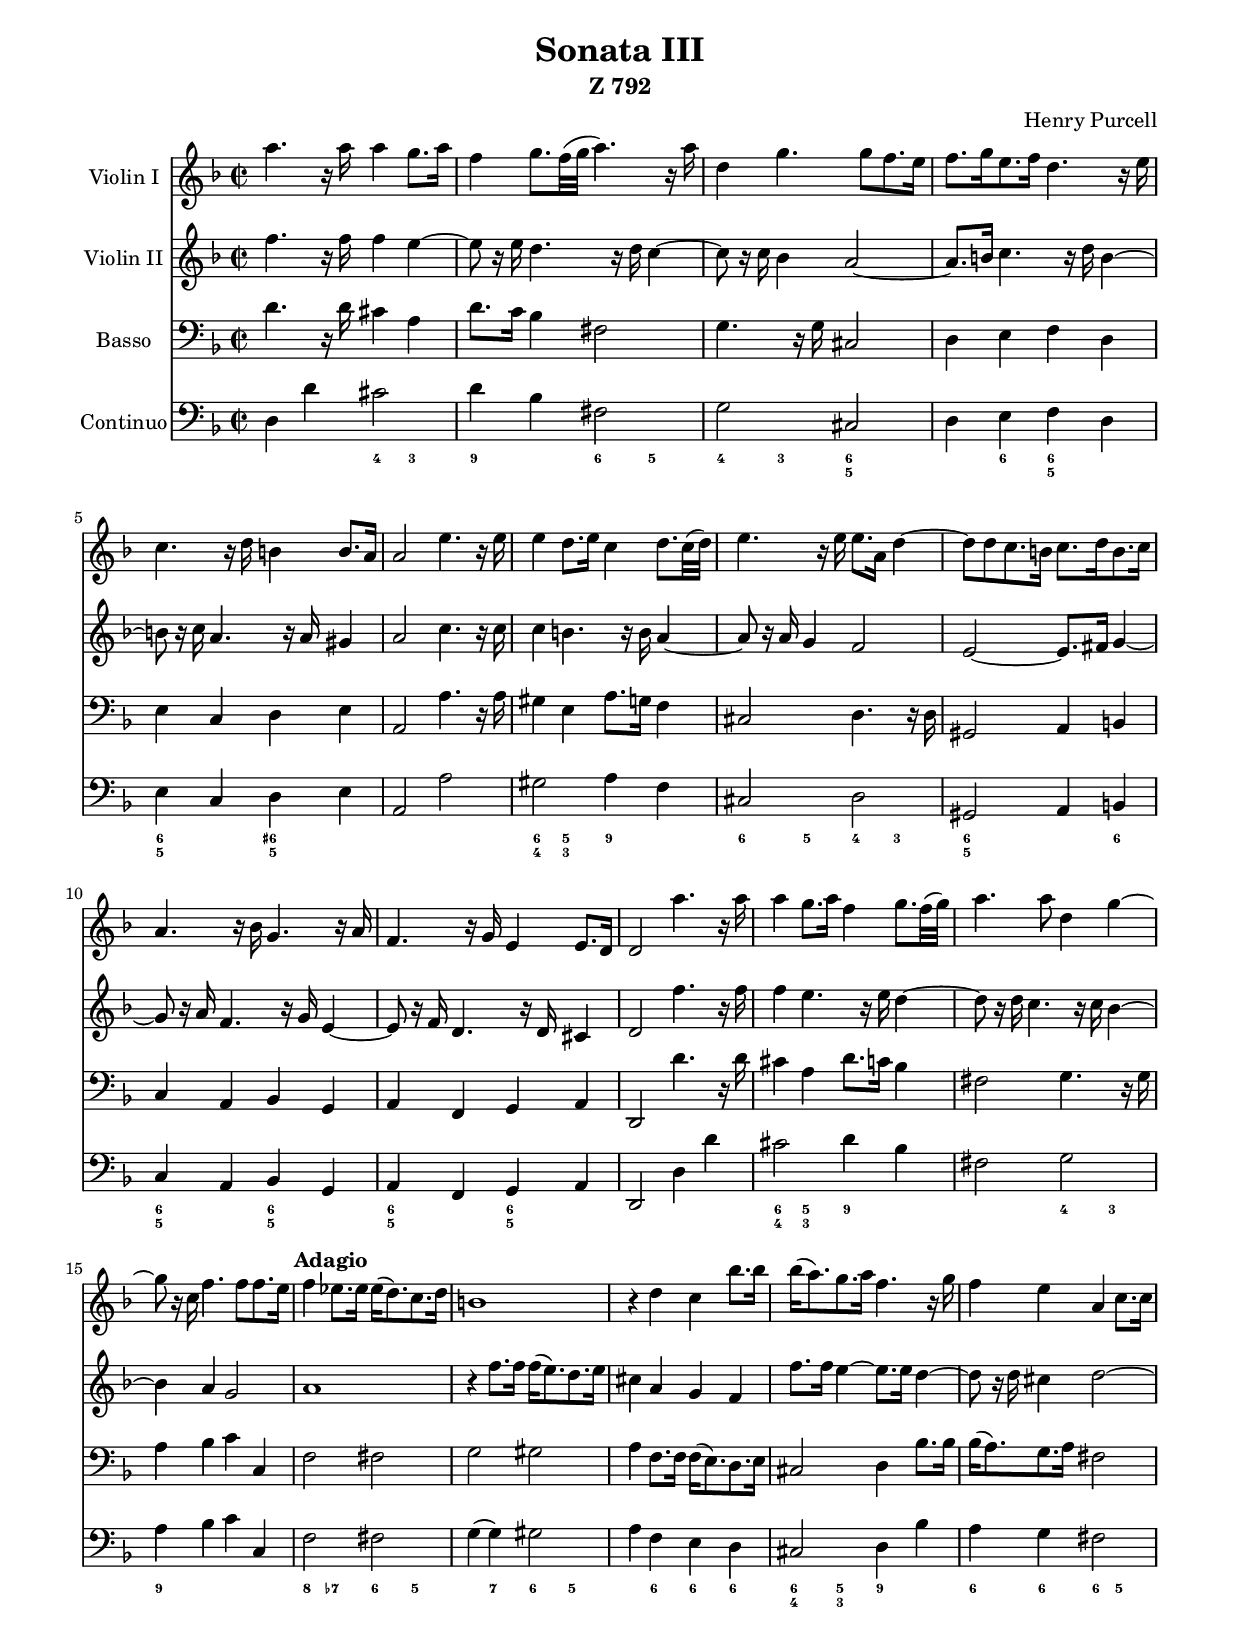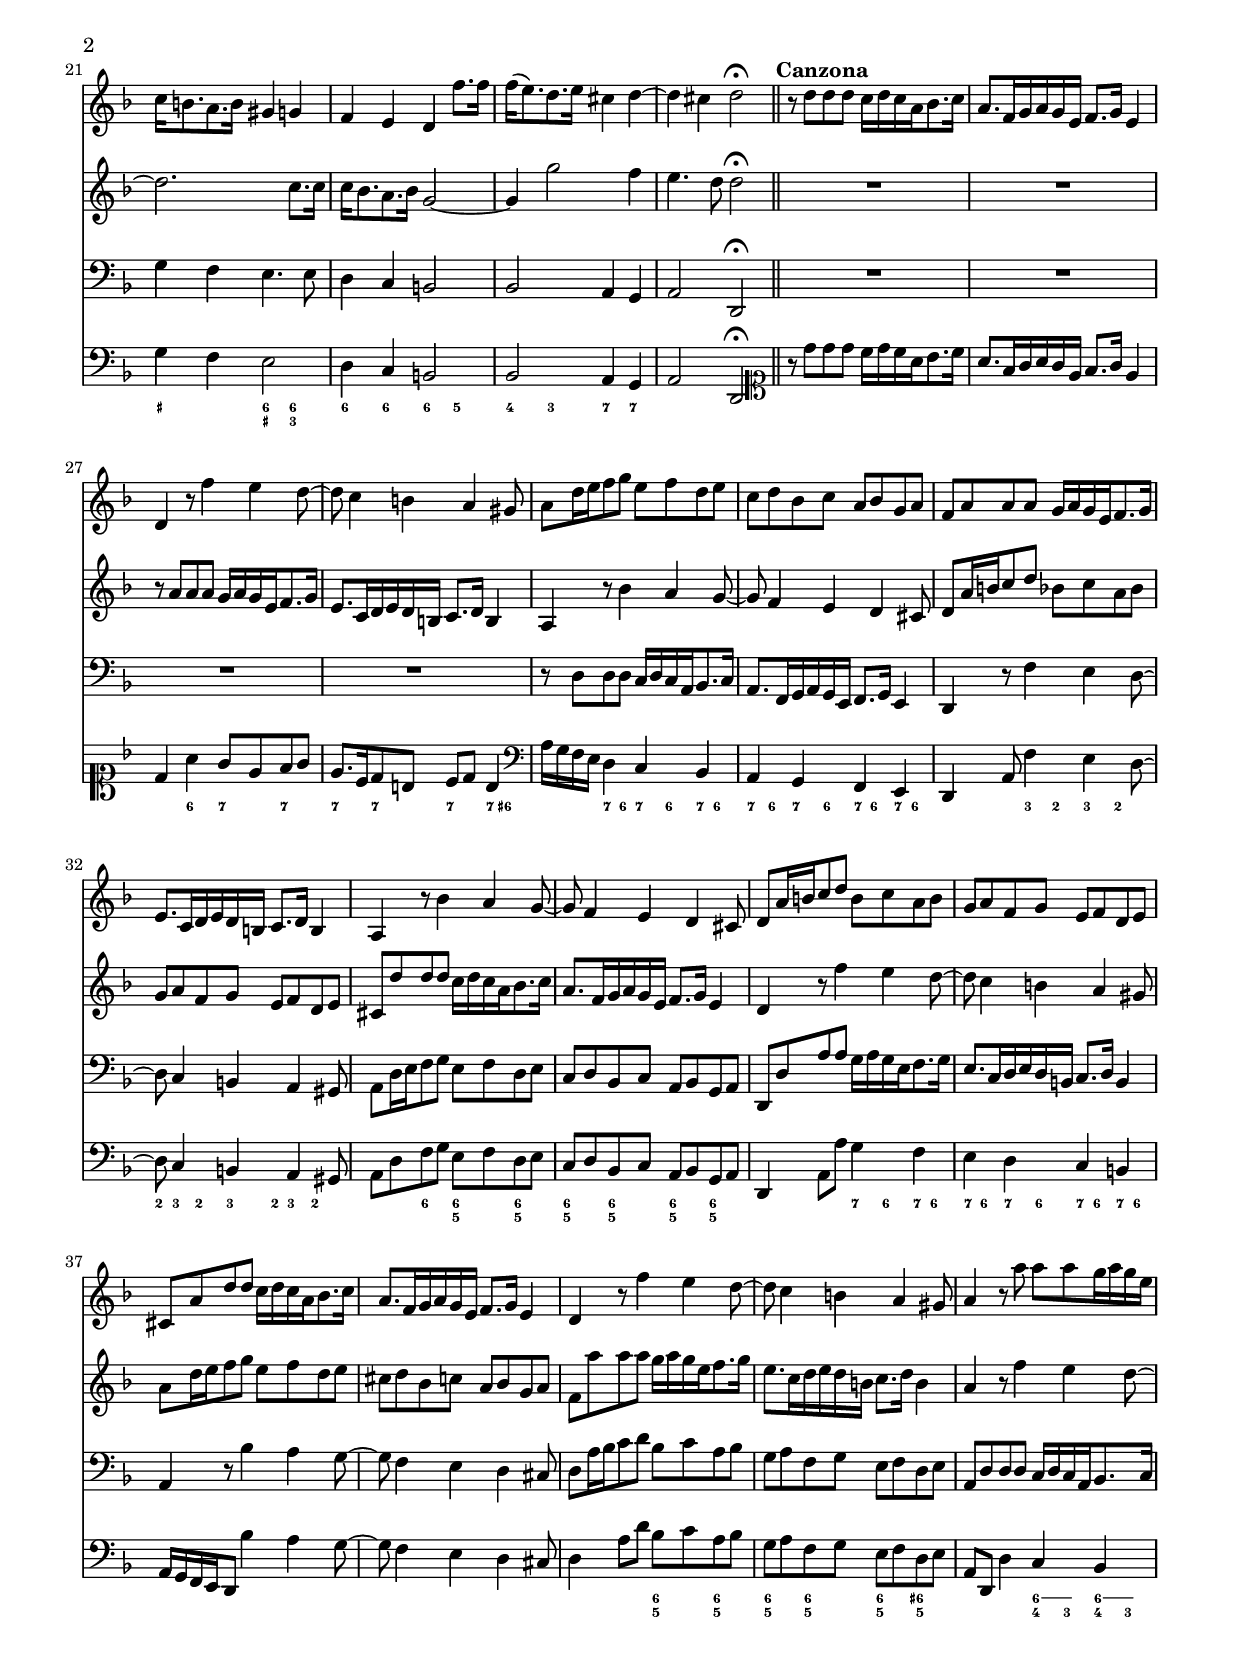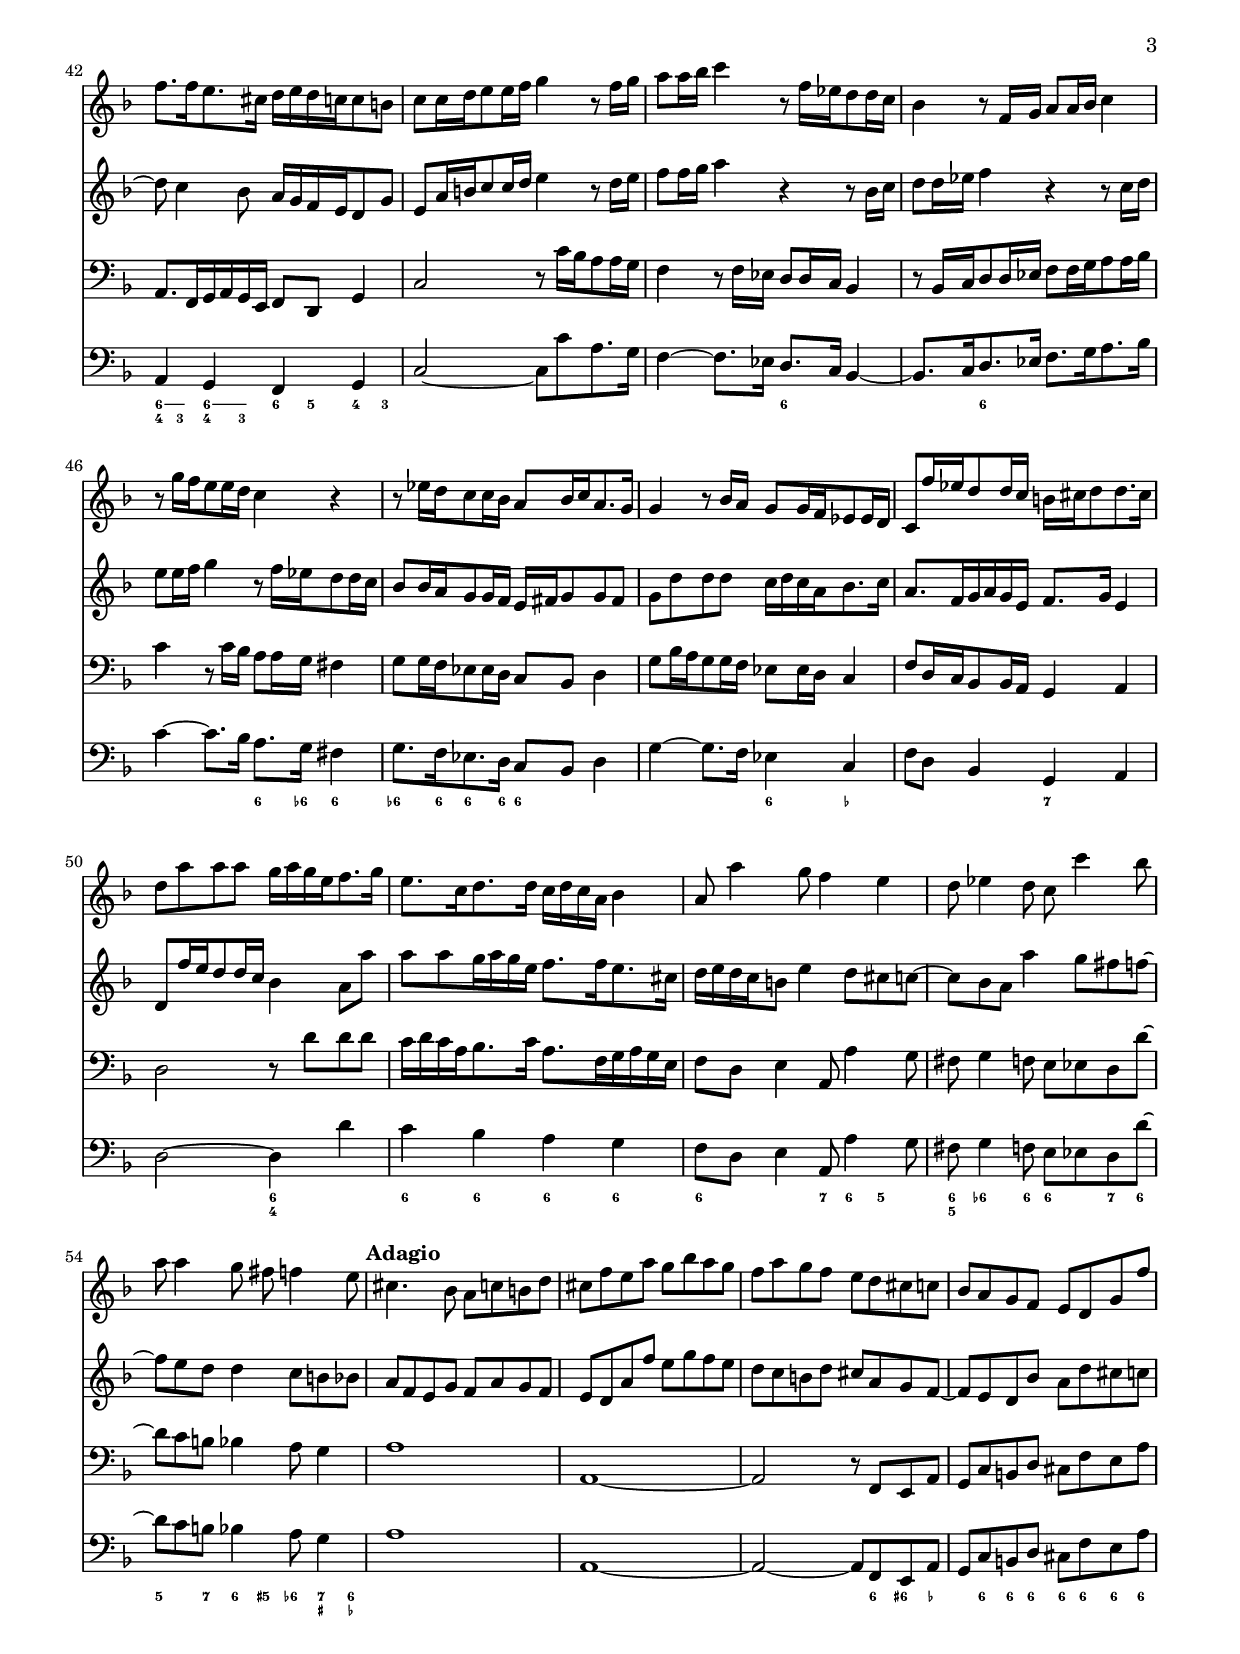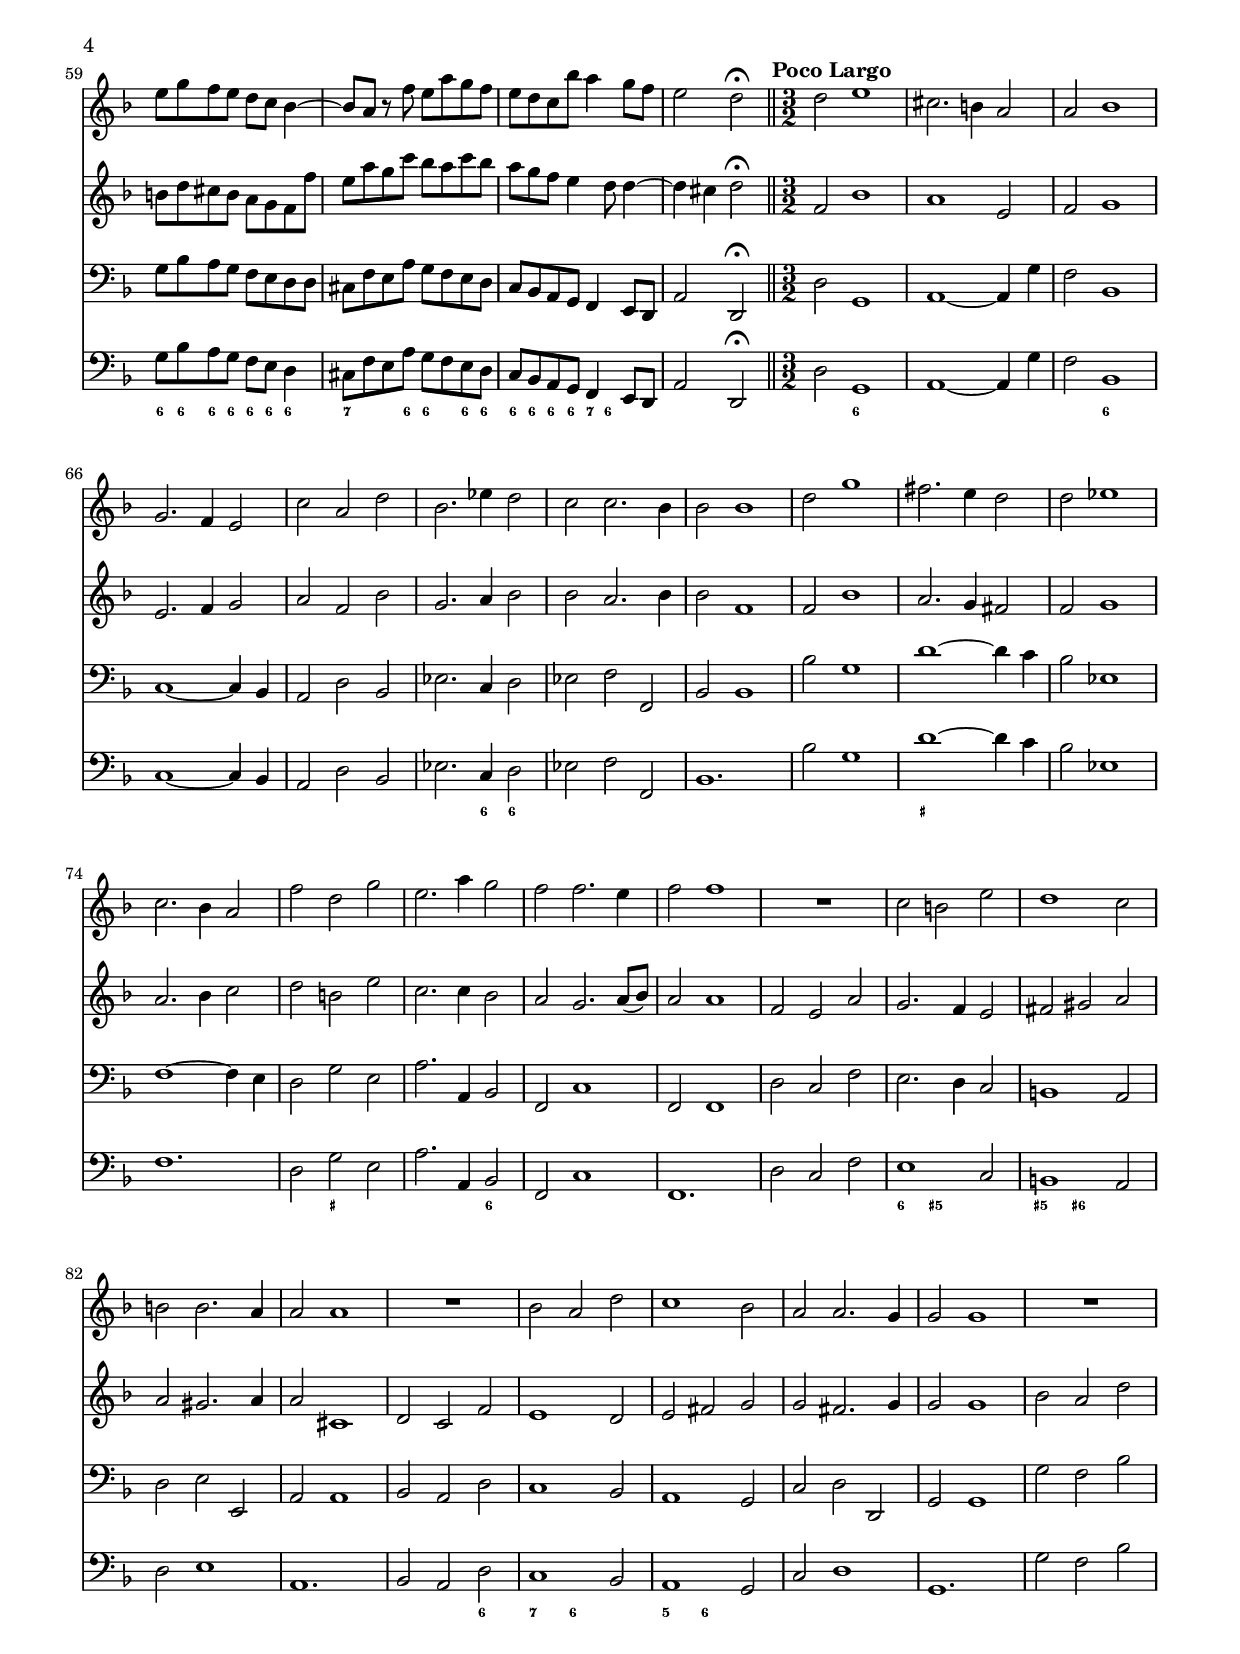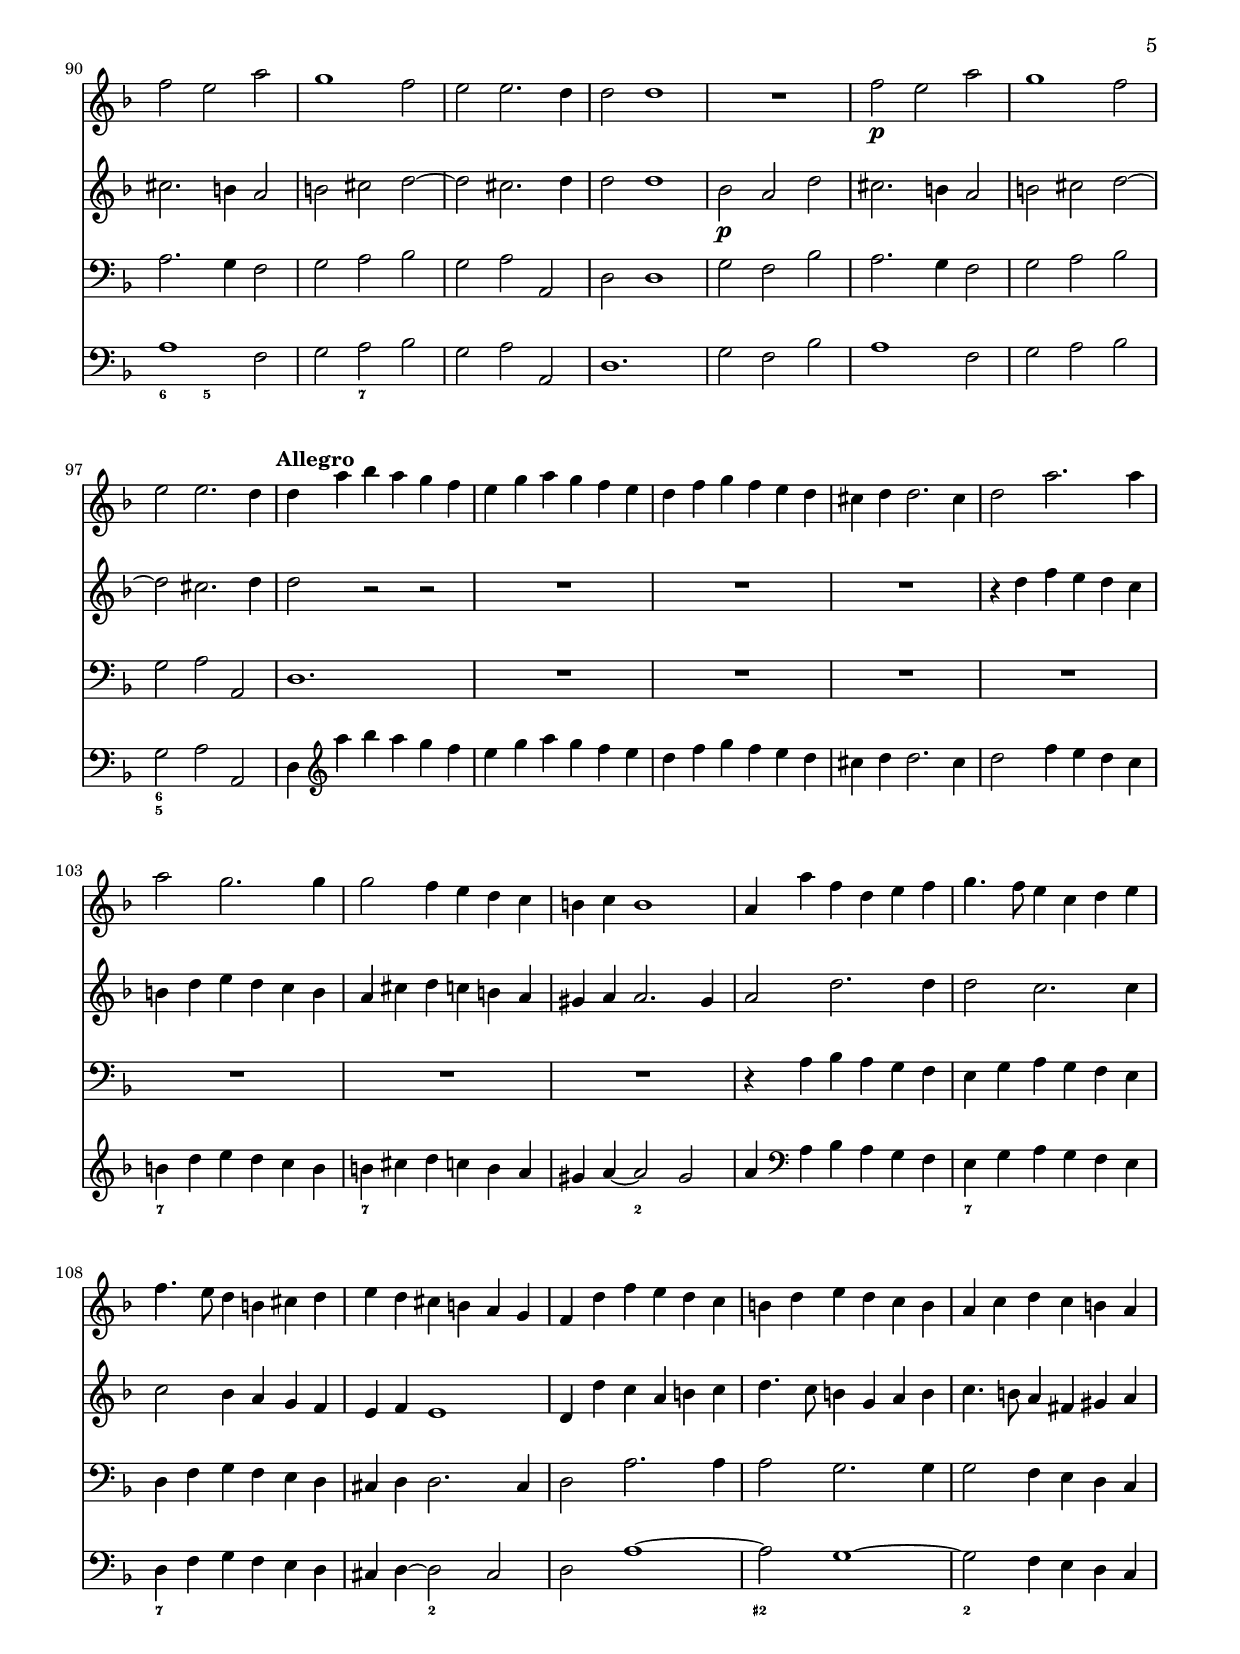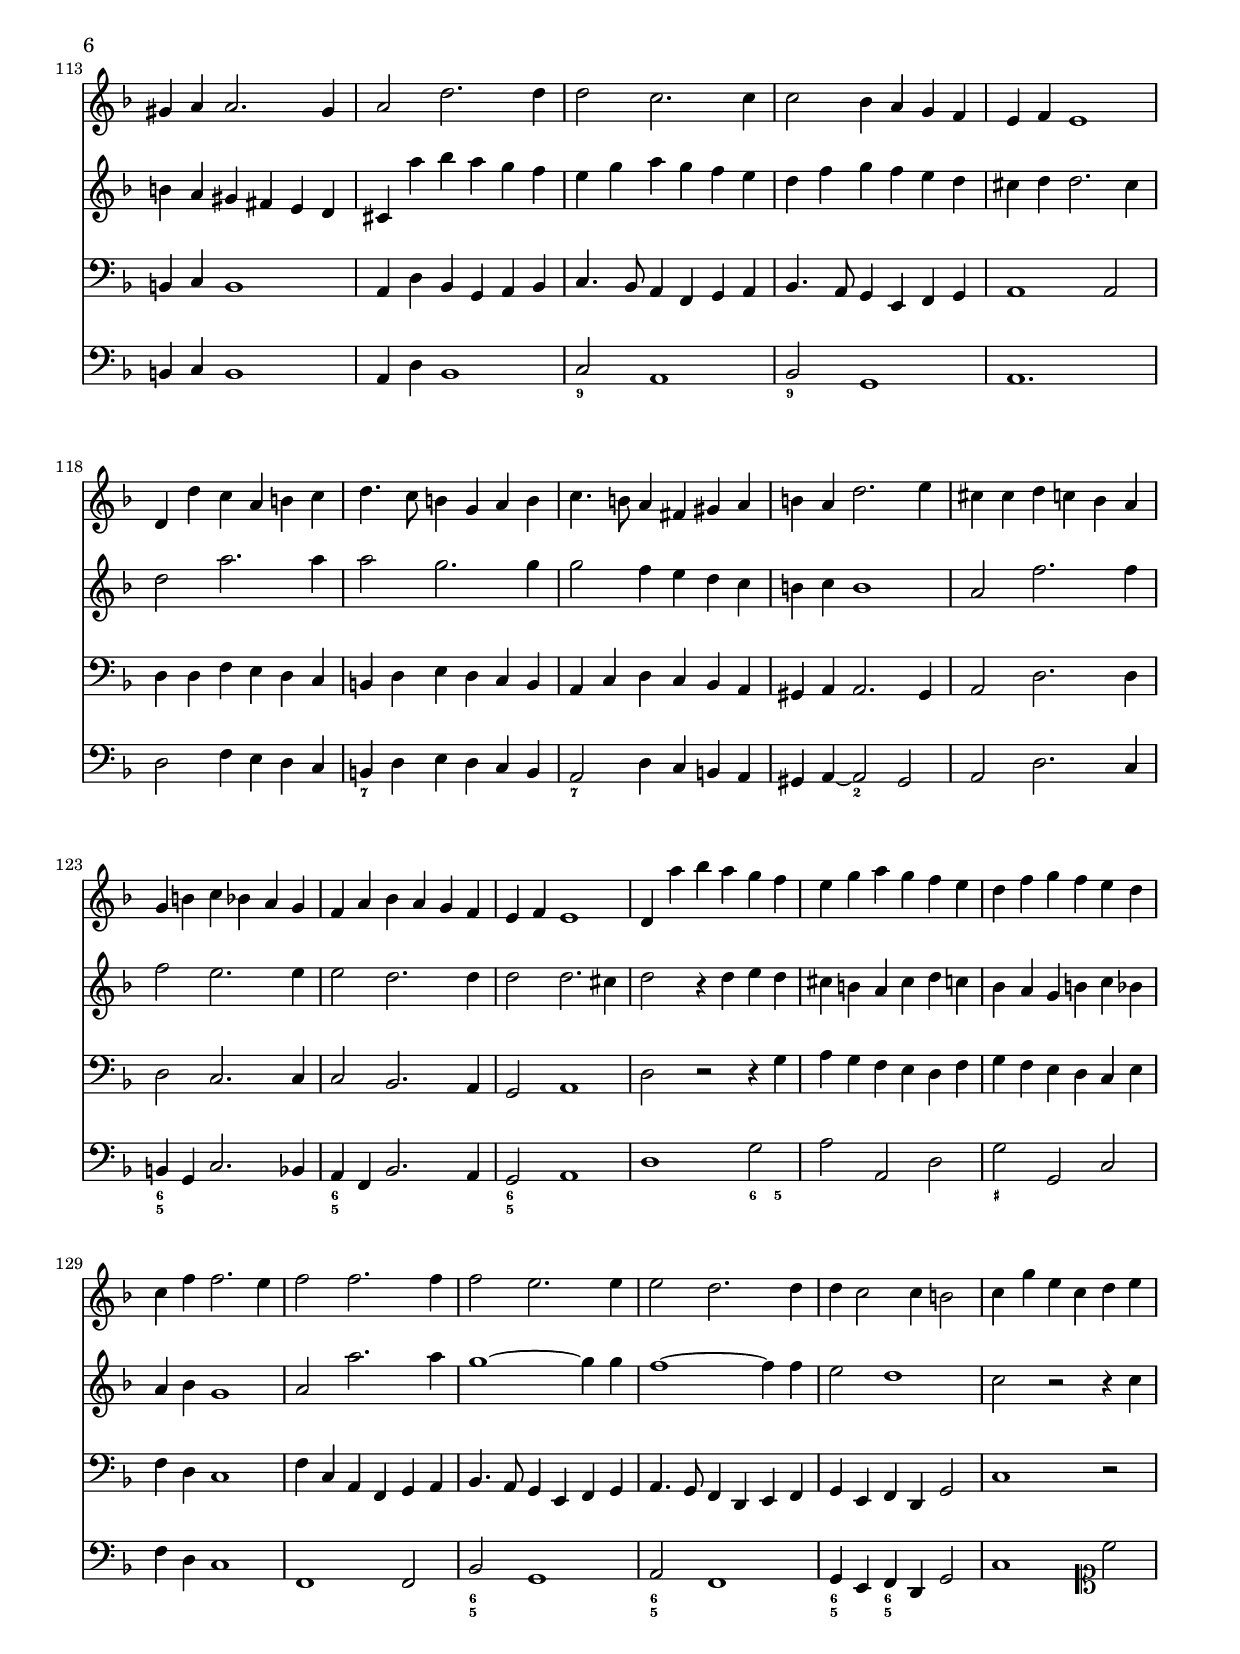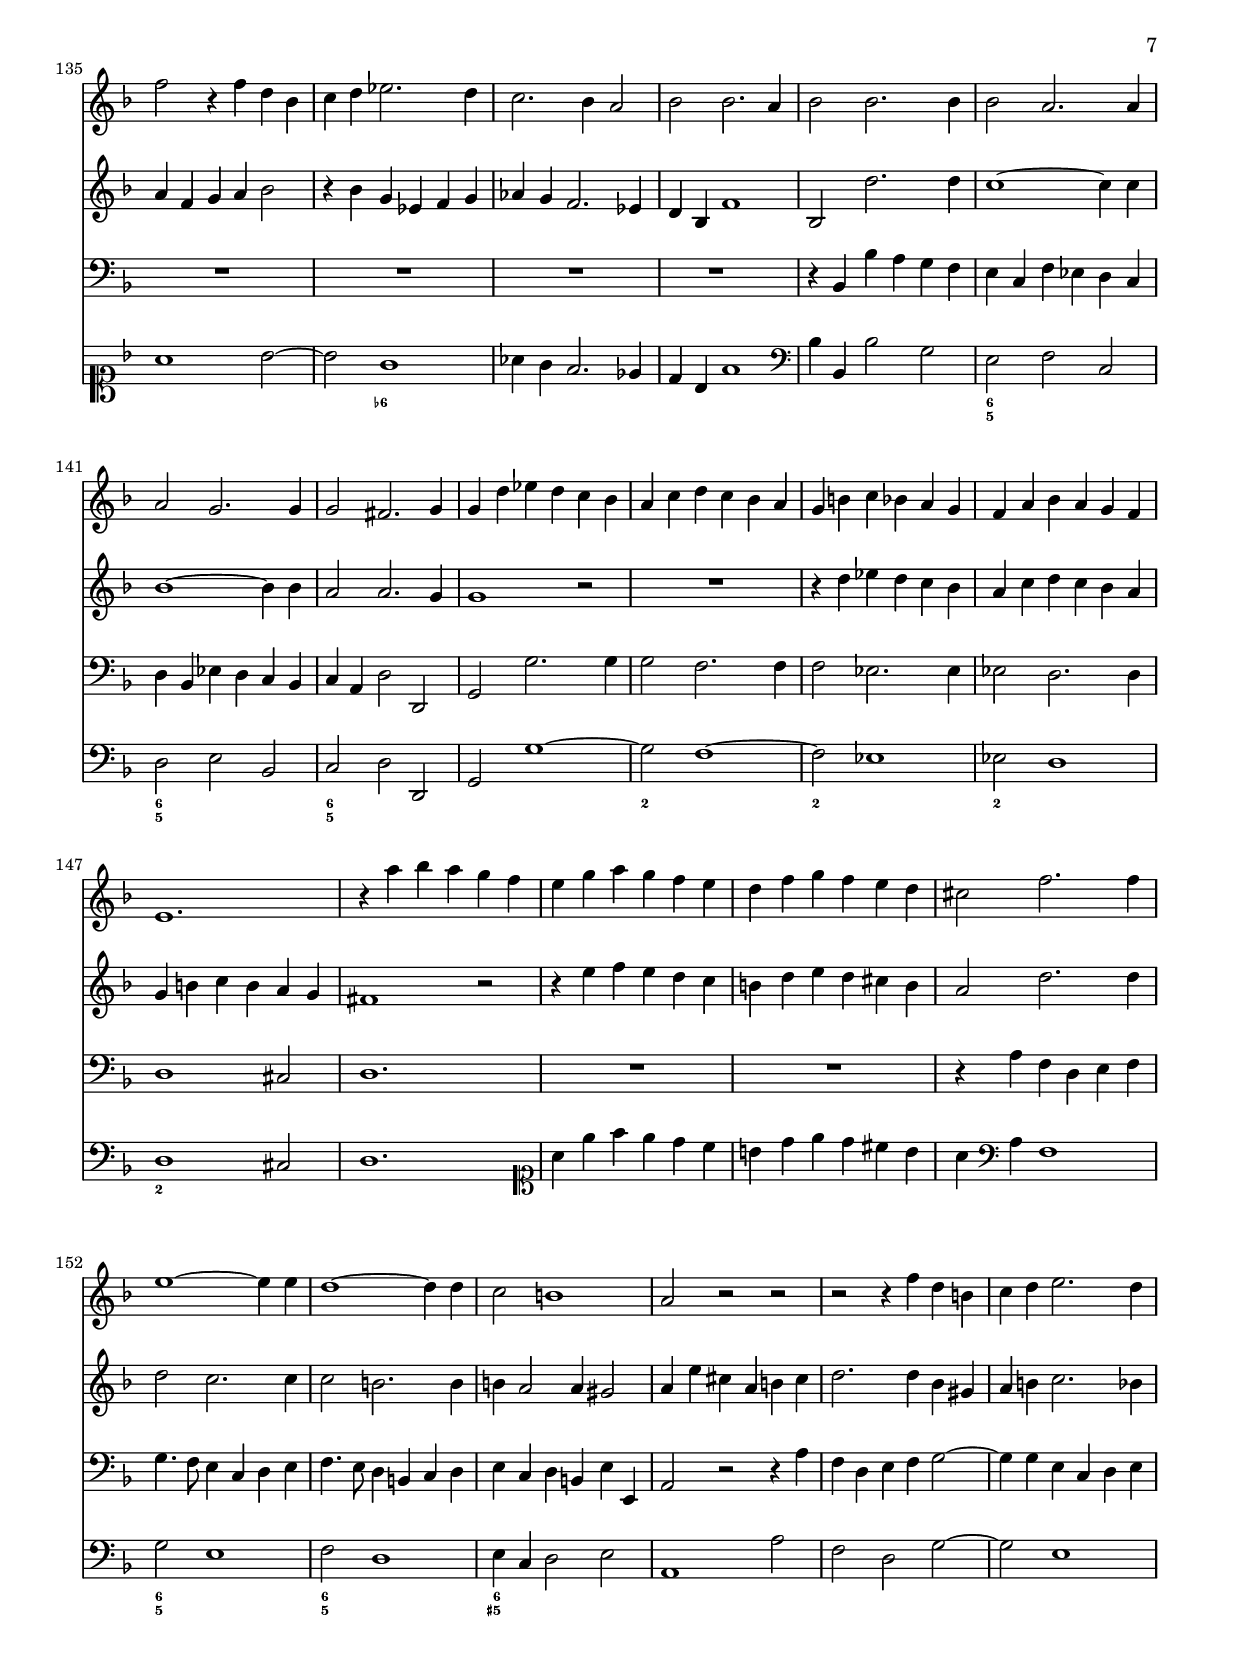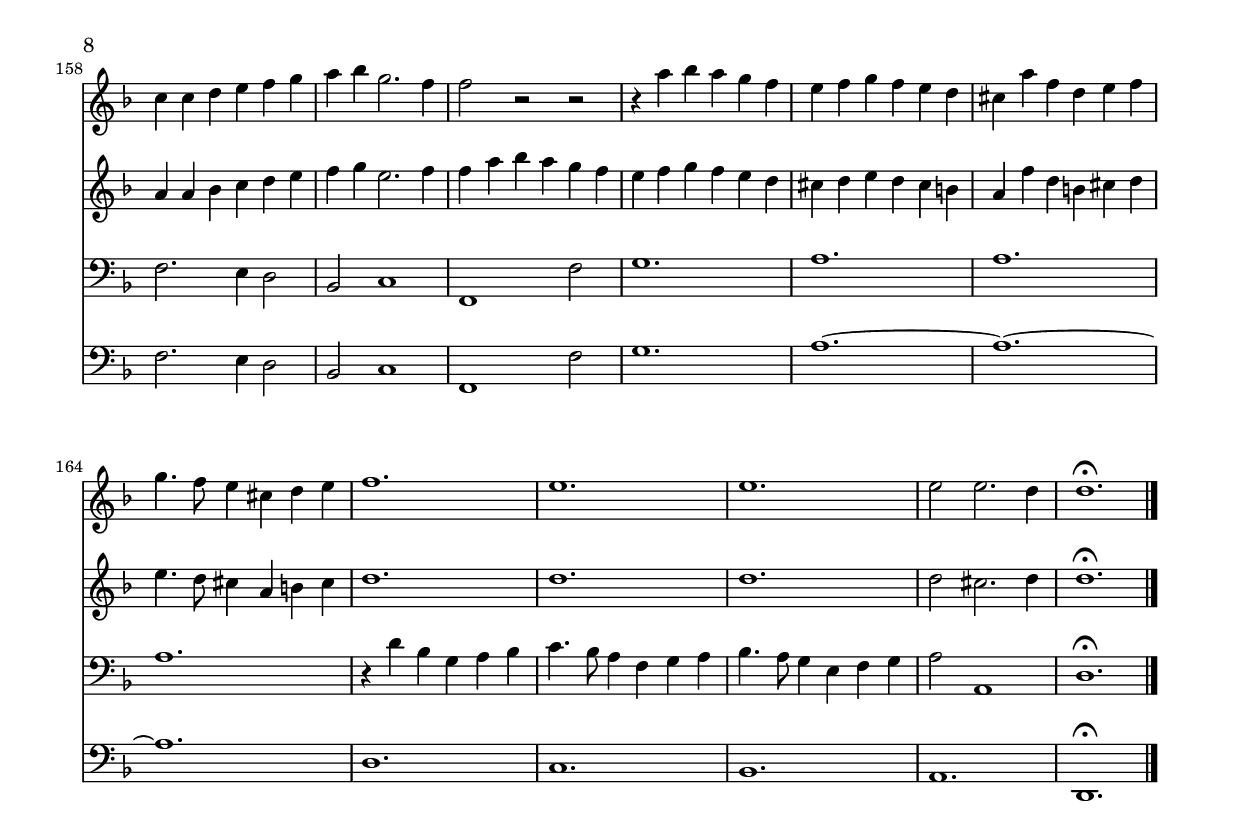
% See LICENSE.txt for license details
\version "2.18.2"

\include "config.ly"

adag  = \markup { \bold Adagio }
alleg = \markup { \bold Allegro }
canz  = \markup { \bold Canzona }
plarg = \markup { \bold "Poco Largo" }

vlone = \relative c''' {
	\clef treble \key d \minor \time 2/2
	a4. r16 a16 a4 g8. a16
	f4 g8. f32( g a4.) r16 a
	d,4 g4. g8 f8. e16
	f8. g16 e8. f16 d4. r16 e             % m 4
	c4. r16 d b4 b8. a16
	a2 e'4. r16 e
	e4 d8. e16 c4 d8. c32( d)
	e4. r16 e e8. a,16 d4 ~               % m 80
	d8 d c8. b16 c8. d16 b8. c16
	a4. r16 bes g4. r16 a
	f4. r16 g e4 e8. d16
	d2 a''4. r16 a                        % m 12
	a4 g8. a16 f4 g8. f32( g)
	a4. a8 d,4 g ~
	g8 r16 c, f4. f8 f8. e16
	\mark \adag
	    f4 es8. es16 es( d8.) c d16       % m 16
	b1
	r4 d c bes'8. bes16
	bes( a8.) g a16 f4. r16 g
	f4 e a, c8. c16                       % m 20
	c b8. a b16 gis4 g
	f e d f'8. f16
	f( e8.) d e16 cis4 d ~
	d cis d2\fermata \bar "||"            % m 24

	\mark \canz
	r8 d d d c16 d c a bes8. c16
	a8. f16 g a g e f8. g16 e4
	d r8 f'4 e d8 ~
	d c4 b a gis8                         % m 28
	a d16 e f8 g e f d e
	c d bes c a bes g a
	f a a a g16 a g e f8. g16
	e8. c16 d e d b c8. d16 b4            % m 32
	a4 r8 bes'4 a g8 ~
	g f4 e d cis8
	d a'16 b c8 d b c a b
	g a f g e f d e                       % m 36
	cis a' d d c16 d c a bes8. c16
	a8. f16 g a g e f8. g16 e4
	d4 r8 f'4 e d8 ~
	d c4 b a gis8                         % m 40
	a4 r8 a' a a g16 a g e
	f8. f16 e8. cis16 d e d c c8 b
	c c16 d e8 e16 f g4 r8 f16 g
	a8 a16 bes c4 r8 f,16 es d8 d16 c     % m 44
	bes4 r8 f16 g a8 a16 bes c4
	r8 g'16 f e8 e16 d c4 r
	r8 es16 d c8 c16 bes a8 bes16 c
	    a8. g16
	g4 r8 bes16 a g8 g16 f es8 es16 d     % m 48
	c8 f'16 es d8 d16 c b cis d8 d8.
	    cis16
	d8 a' a a g16 a g e f8. g16
	e8. c16 d8. d16 c d c a bes4
	a8 a'4 g8 f4 e                        % m 52
	d8 es4 d8 c c'4 bes8
	a8 a4 g8 fis f4 e8
	\mark \adag
	cis4. bes8 a c b d
	cis f e a g bes a g                   % m 56
	f a g f e d cis c
	bes a g f e d g f'
	e g f e d c bes4 ~
	bes8 a r f' e a g f                   % m 60
	e d c bes' a4 g8 f
	e2 d\fermata \bar "||"

	\time 3/2 \mark \plarg
	d e1
	cis2. b4 a2                           % m 64
	a2 bes1
	g2. f4 e2
	c' a d
	bes2. es4 d2                          % m 68
	c c2. bes4
	bes2 bes1
	d2 g1
	fis2. e4 d2                           % m 72
	d es1
	c2. bes4 a2
	f' d g
	e2. a4 g2                             % m 76
	f2 f2. e4
	f2 f1
	R1.
	c2 b e                                % m 80
	d1 c2
	b2 b2. a4
	a2 a1
	R1.                                   % m 84
	bes2 a d
	c1 bes2
	a2 a2. g4
	g2 g1                                 % m 88
	R1.
	f'2 e a
	g1 f2
	e e2. d4                              % m 92
	d2 d1
	R1.
	f2\p e a
	g1 f2                                 % m 96
	e e2. d4

	\mark \alleg
	d a' bes a g f
	e g a g f e
	d f g f e d                           % m 100
	cis d d2. cis4
	d2 a'2. a4
	a2 g2. g4
	g2 f4 e d c                           % m 104
	b c b1
	a4 a' f d e f
	g4. f8 e4 c d e
	f4. e8 d4 b cis d                     % m 108
	e d cis b a g
	f d' f e d c
	b d e d c b
	a c d c b a                           % m 112
	gis a a2. gis4
	a2 d2. d4
	d2 c2. c4
	c2 bes4 a g f                         % m 116
	e f e1
	d4 d' c a b c
	d4. c8 b4 g a b
	c4. b8 a4 fis gis a                   % m 120
	b a d2. e4
	cis4 cis d c bes a
	g b c bes a g
	f a bes a g f                         % m 124
	e f e1
	d4 a'' bes a g f
	e g a g f e
	d f g f e d                           % m 128
	c f f2. e4
	f2 f2. f4
	f2 e2. e4
	e2 d2. d4                             % m 132
	d c2 c4 b2
	c4 g' e c d e
	f2 r4 f d bes
	c d es2. d4                           % m 136
	c2. bes4 a2
	bes2 bes2. a4
	bes2 bes2. bes4
	bes2 a2. a4                           % m 140
	a2 g2. g4
	g2 fis2. g4
	g d' es d c bes
	a c d c bes a                         % m 144
	g b c bes a g
	f a bes a g f
	e1.
	r4 a'4 bes a g f                      % m 148
	e g a g f e
	d f g f e d
	cis2 f2. f4
	e1 ~ e4 e                             % m 152
	d1 ~ d4 d
	c2 b1
	a2 r r
	r2 r4 f' d b                          % m 156
	c d e2. d4
	c c d e f g
	a bes g2. f4
	f2 r r                                % m 160
	r4 a bes a g f
	e f g f e d
	cis a' f d e f
	g4. f8 e4 cis d e                     % m 164
	f1.
	e
	e
	e2 e2. d4                             % m 168
	d1.\fermata \bar "|."
}

vltwo = \relative c'' {
	\clef treble \key d \minor \time 2/2
	f4. r16 f f4 e ~
	e8 r16 e d4. r16 d c4 ~
	c8 r16 c bes4 a2 ~
	a8. b16 c4. r16 d b4 ~                % m 4
	b8 r16 c a4. r16 a gis4
	a2 c4. r16 c
	c4 b4. r16 b a4 ~
	a8 r16 a g4 f2                        % m 8
	e2 ~ e8. fis16 g4 ~
	g8 r16 a f4. r16 g e4 ~
	e8 r16 f d4. r16 d cis4
	d2 f'4. r16 f                         % m 12
	f4 e4. r16 e d4 ~
	d8 r16 d c4. r16 c bes4 ~
	bes a g2
	a1                                    % m 16
	r4 f'8. f16 f( e8.) d e16
	cis4 a g f
	f'8. f16 e4 ~ e8. e16 d4 ~
	d8 r16 d cis4 d2 ~                    % m 20
	d2. c8. c16
	c bes8. a bes16 g2 ~
	g4 g'2 f4
	e4. d8 d2\fermata \bar "||"           % m 24
	R1*2

	% canzona
	r8 a a a g16 a g e f8. g16
	e8. c16 d e d b c8. d16 b4            % m 28
	a r8 bes'4 a g8 ~
	g f4 e d cis8
	d a'16 b c8 d bes c a bes
	g a f g e f d e                       % m 32
	cis d' d d c16 d c a bes8. c16
	a8. f16 g a g e f8. g16 e4
	d r8 f'4 e d8 ~
	d c4 b a gis8                         % m 36
	a d16 e f8 g e f d e
	cis d bes c a bes g a
	f a' a a g16 a g e f8. g16
	e8. c16 d e d b c8. d16 b4            % m 40
	a r8 f'4 e d8 ~
	d c4 bes8 a16 g f e d8 g
	e a16 b c8 c16 d e4 r8 d16 e
	f8 f16 g a4 r r8 bes,16 c             % m 44
	d8 d16 es f4 r r8 c16 d
	e8 e16 f g4 r8 f16 es d8 d16 c
	bes8 bes16 a g8 g16 f e fis g8 g fis
	g d' d d c16 d c a bes8. c16          % m 48
	a8. f16 g a g e f8. g16 e4
	d8 f'16 e d8 d16 c bes4 a8 a'
	a a g16 a g e f8. f16 e8. cis16
	d e d c b8 e4 d8 cis c ~              % m 52
	c bes a a'4 g8 fis f ~
	f e d d4 c8 b bes

	a f e g f a g f     % adagio
	e d a' f' e g f e                     % m 56
	d c b d cis a g f ~
	f e d bes' a d cis c
	b d cis b a g f f'
	e a g c bes a c bes                   % m 60
	a g f e4 d8 d4 ~
	d cis d2\fermata \bar "||"

	% poco largo
	\time 3/2 f, bes1
	a e2                                  % m 64
	f g1
	e2. f4 g2
	a f bes
	g2. a4 bes2                           % m 68
	bes2 a2. bes4
	bes2 f1
	f2 bes1
	a2. g4 fis2                           % m 72
	f g1
	a2. bes4 c2
	d b e
	c2. c4 bes2                           % m 76
	a g2. a8( bes)
	a2 a1
	f2 e a
	g2. f4 e2                             % m 80
	fis2 gis a
	a gis2. a4
	a2 cis,1
	d2 c f                                % m 84
	e1 d2
	e fis g
	g fis2. g4
	g2 g1                                 % m 88
	bes2 a d
	cis2. b4 a2
	b cis d ~
	d cis2. d4                            % m 92
	d2 d1
	bes2\p a d
	cis2. b4 a2
	b2 cis d ~                            % m 96
	d cis2. d4

	% allegro
	d2 r r
	R1.*3
	r4 d f e d c
	b d e d c b
	a cis d c b a                         % m 104
	gis a a2. gis4
	a2 d2. d4
	d2 c2. c4
	c2 bes4 a g f                         % m 108
	e f e1
	d4 d' c a b c
	d4. c8 b4 g a b
	c4. b8 a4 fis gis a                   % m 112
	b a gis fis e d
	cis a'' bes a g f
	e g a g f e
	d f g f e d                           % m 116
	cis d d2. cis4
	d2 a'2. a4
	a2 g2. g4
	g2 f4 e d c                           % m 120
	b c b1
	a2 f'2. f4
	f2 e2. e4
	e2 d2. d4                             % m 124
	d2 d2. cis4
	d2 r4 d e d
	cis b a cis d c
	bes a g b c bes                       % m 128
	a bes g1
	a2 a'2. a4
	g1 ~ g4 g
	f1 ~ f4 f                             % m 132
	e2 d1
	c2 r r4 c
	a f g a bes2
	r4 bes g es f g                       % m 136
	aes g f2. es4
	d bes f'1
	bes,2 d'2. d4
	c1 ~ c4 c                             % m 140
	bes1 ~ bes4 bes
	a2 a2. g4
	g1 r2
	R1.                                   % m 144
	r4 d' es d c bes
	a c d c bes a
	g b c b a g
	fis1 r2                               % m 148
	r4 e' f e d c
	b d e d cis b
	a2 d2. d4
	d2 c2. c4                             % m 152
	c2 b2. b4
	b a2 a4 gis2
	a4 e' cis a b cis
	d2. d4 bes gis                        % m 156
	a b c2. bes4
	a a bes c d e
	f g e2. f4
	f a bes a g f                         % m 160
	e f g f e d
	cis d e d cis b
	a f' d b cis d
	e4. d8 cis4 a b cis                   % m 164
	d1.
	d
	d
	d2 cis2. d4                           % m 168
	d1.\fermata \bar "|."
}

basso = \relative c' {
	\clef bass \key d \minor \time 2/2
	d4. r16 d cis4 a
	d8. c16 bes4 fis2
	g4. r16 g cis,2
	d4 e f d                          % m 4
	e c d e
	a,2 a'4. r16 a
	gis4 e a8. g16 f4
	cis2 d4. r16 d                    % m 8
	gis,2 a4 b
	c a bes g
	a f g a
	d,2 d''4. r16 d                   % m 12
	cis4 a d8. c16 bes4
	fis2 g4. r16 g
	a4 bes c c,
	f2 fis          % adagio          % m 16
	g gis
	a4 f8. f16 f16( e8.) d8. e16
	cis2 d4 bes'8. bes16
	bes( a8.) g a16 fis2              % m 20
	g4 f e4. e8
	d4 c b2
	bes a4 g
	a2 d,\fermata \bar "||"           % m 24

	R1*4    % canzona                 % m 28
	r8 d' d d c16 d c a bes8. c16
	a8. f16 g a g e f8. g16 e4
	d r8 f'4 e d8 ~
	d c4 b a gis8                     % m 32
	a d16 e f8 g e f d e
	c d bes c a bes g a
	d, d' a' a g16 a g e f8. g16
	e8. c16 d e d b c8. d16 b4        % m 36
	a r8 bes'4 a g8 ~
	g f4 e d cis8
	d a'16 bes c8 d bes c a bes
	g a f g e f d e                   % m 40
	a, d d d c16 d c a bes8. c16
	a8. f16 g a g e f8 d g4
	c2 r8 c'16 bes a8 a16 g
	f4 r8 f16 es d8 d16 c bes4        % m 44
	r8 bes16 c d8 d16 es f8 f16 g
	    a8 a16 bes
	c4 r8 c16 bes a8 a16 g fis4
	g8 g16 f es8 es16 d c8 bes d4
	g8 bes16 a g8 g16 f es8 es16 d c4 % m 48
	f8 d16 c bes8 bes16 a g4 a
	d2 r8 d'8 d d
	c16 d c a bes8. c16 a8. f16 g a
	    g e
	f8 d e4 a,8 a'4 g8                % m 52
	fis g4 f8 e es d d' ~
	d c b bes4 a8 g4
	a1     % adagio
	a, ~                              % m 56
	a2 r8 f e a
	g c b d cis f e a
	g bes a g f e d d
	cis f e a g f e d                 % m 60
	c bes a g f4 e8 d
	a'2 d,\fermata

	\time 3/2      % poco largo
	d' g,1
	a ~ a4 g'                         % m 64
	f2 bes,1
	c ~ c4 bes
	a2 d bes
	es2. c4 d2                        % m 68
	es f f,
	bes bes1
	bes'2 g1
	d'1 ~ d4 c                        % m 72
	bes2 es,1
	f ~ f4 e
	d2 g e
	a2. a,4 bes2                      % m 76
	f c'1
	f,2 f1
	d'2 c f
	e2. d4 c2                         % m 80
	b1 a2
	d e e,
	a a1
	bes2 a d                          % m 84
	c1 bes2
	a1 g2
	c d d,
	g g1                              % m 88
	g'2 f bes
	a2. g4 f2
	g a bes
	g a a,                            % m 92
	d d1
	g2 f bes
	a2. g4 f2
	g a bes                           % m 96
	g a a,
	d1.

	R1.*7     % allegro
	r4 a' bes a g f
	e g a g f e
	d f g f e d                       % m 108
	cis d d2. cis4
	d2 a'2. a4
	a2 g2. g4
	g2 f4 e d c                       % m 112
	b c b1
	a4 d bes g a bes
	c4. bes8 a4 f g a
	bes4. a8 g4 e f g                 % m 116
	a1 a2
	d4 d f e d c
	b d e d c b
	a c d c bes a                     % m 120
	gis a a2. gis4
	a2 d2. d4
	d2 c2. c4
	c2 bes2. a4                       % m 124
	g2 a1
	d2 r r4 g
	a g f e d f
	g f e d c e                       % m 128
	f d c1
	f4 c a f g a
	bes4. a8 g4 e f g
	a4. g8 f4 d e f                   % m 132
	g e f d g2
	c1 r2

	R1.*4

	r4 bes bes' a g f
	e c f es d c                      % m 140
	d bes es d c bes
	c a d2 d,
	g g'2. g4
	g2 f2. f4                         % m 144
	f2 es2. es4
	es2 d2. d4
	d1 cis2
	d1.                               % m 148
	R1.
	R1.
	r4 a' f d e f
	g4. f8 e4 c d e                   % m 152
	f4. e8 d4 b c d
	e c d b e e,
	a2 r r4 a'
	f d e f g2 ~                      % m 156
	g4 g e c d e
	f2. e4 d2
	bes c1
	f, f'2                            % m 160
	g1.
	a
	a
	a                                 % m 164
	r4 d bes g a bes
	c4. bes8 a4 f g a
	bes4. a8 g4 e f g
	a2 a,1                            % m 168
	d1.\fermata \bar "|."
}

continuo = {
	<<
	\relative c {
		\clef bass \key d \minor \time 2/2
		d4 d' cis2
		d4 bes fis2
		g cis,
		d4 e f d                                       % m 4
		e c d e
		a,2 a'
		gis a4 f
		cis2 d                                         % m 8
		gis, a4 b
		c a bes g
		a f g a
		d,2 d'4 d'                                     % m 12
		cis2 d4 bes
		fis2 g
		a4 bes c c,

		% adagio
		f2 fis                                         % m 16
		g4( g) gis2
		a4 f e d
		cis2 d4 bes'
		a g fis2                                       % m 20
		g4 f e2
		d4 c b2
		bes a4 g
		a2 d,\fermata                                  % m 24

		\clef soprano r8 d''' d d c16 d c a bes8. c16
		a8. f16 g a g e f8. g16 e4
		d a' g8 e f g
		e8. c16 d8 b c d b4                            % m 28
		\clef bass a16 g f e d4 c bes
		a g f e
		d a'8 f'4 e d8 ~
		d c4 b a gis8                                  % m 32
		a d f g e f d e
		c d bes c a bes g a
		d,4 a'8 a' g4 f
		e d c b                                        % m 36
		a16 g f e d8 bes''4 a g8 ~
		g f4 e d cis8
		d4 a'8 d bes c a bes
		g a f g e f d e                                % m 40
		a, d, d'4 c bes
		a g f g
		c2 ~ c8 c' a8. g16
		f4 ~ f8. es16 d8. c16 bes4 ~                   % m 44
		bes8. c16 d8. es16 f8. g16 a8. bes16
		c4 ~ c8. bes16 a8. g16 fis4
		g8. f16 es8. d16 c8 bes d4
		g4 ~ g8. f16 es4 c                             % m 48
		f8 d bes4 g a
		d2 ~ d4 d'
		c bes a g
		f8 d e4 a,8 a'4 g8                             % m 52
		fis8 g4 f8 e es d d' ~
		d c b bes4 a8 g4

		% adagio
		a1
		a, ~                                           % m 56
		a2 ~ a8 f e a
		g c b d cis f e a
		g bes a g f e d4
		cis8 f e a g f e d                               % m 60
		c bes a g f4 e8 d
		a'2 d,\fermata \bar "||"

		% poco largo
		\time 3/2 d'2 g,1
		a ~ a4 g'                                      % m 64
		f2 bes,1
		c ~ c4 bes
		a2 d bes
		es2. c4 d2                                     % m 68
		es f f,
		bes1.
		bes'2 g1
		d' ~ d4 c                                      % m 72
		bes2 es,1
		f1.
		d2 g e
		a2. a,4 bes2                                   % m 76
		f c'1
		f,1.
		d'2 c f
		e1 c2                                          % m 80
		b1 a2
		d2 e1
		a,1.
		bes2 a d                                       % m 84
		c1 bes2
		a1 g2
		c d1
		g,1.                                           % m 88
		g'2 f bes
		a1 f2
		g a bes
		g a a,                                         % m 92
		d1.
		g2 f bes
		a1 f2
		g a bes                                        % m 96
		g a a,

		d4 \clef treble a''' bes a g f
		e g a g f e
		d f g f e d                                    % m 100
		cis d d2. cis4
		d2 f4 e d c
		b d e d c b
		b cis d c b a                                  % m 104
		gis a ~ a2 gis
		a4 \clef bass a, bes a g f
		e g a g f e
		d f g f e d                                    % m 108
		cis d ~ d2 cis
		d a'1 ~
		a2 g1 ~
		g2 f4 e d c                                    % m 112
		b c b1
		a4 d bes1
		c2 a1
		bes2 g1                                        % m 116
		a1.
		d2 f4 e d c
		b d e d c b
		a2 d4 c b a                                    % m 120
		gis a ~ a2 gis
		a d2. c4
		b g c2. bes4
		a f bes2. a4                                   % m 124
		g2 a1
		d g2
		a a, d
		g g, c                                         % m 128
		f4 d c1
		f, f2
		bes g1
		a2 f1                                          % m 132
		g4 e f d g2
		c1 \clef soprano c''2
		a1 bes2 ~
		bes g1                                         % m 136
		aes4 g f2. es4
		d bes f'1
		\clef bass bes,4 bes, bes'2 g
		e f c                                          % m 140
		d e bes
		c d d,
		g g'1 ~
		g2 f1 ~                                        % m 144
		f2 es1
		es2 d1
		d cis2
		d1.                                            % m 148
		\clef soprano a''4 e' f e d c
		b d e d cis b
		a \clef bass a, f1
		g2 e1                                          % m 152
		f2 d1
		e4 c d2 e
		a,1 a'2
		f d g ~                                        % m 156
		g e1
		f2. e4 d2
		bes c1
		f,1 f'2                                        % m 160
		g1.
		a ~
		a ~
		a                                              % m 164
		d,
		c
		bes
		a                                              % m 168
		d,\fermata \bar "|."
	}

	\new FiguredBass {
		\override FiguredBass.BassFigure #'font-size = #-1
		\figuremode {
			<_>2 <4>4 <3>
			<9>2 <6>4 <5>
			<4> <3> <6 5>2
			<_>4 <6> <6 5>2              % m 4
			<6 5> <6+ 5>
			<_>1
			<6 4>4 <5 3> <9>2
			<6>4 <5> <4> <3>             % m 8
			<6 5>2 <_>4 <6>
			<6 5>2 <6 5>
			<6 5> <6 5>
			<_>1                         % m 12
			<6 4>4 <5 3> <9>2
			<_> <4>4 <3>
			<9>1
			<8>4 <7-> <6> <5>            % m 16
			<_> <7> <6> <5>
			<_> <6> <6> <6>
			<6 4> <5 3> <9>2
			<6>4 <6> <6> <5>             % m 20
			<_+>2 <6 _+>4 <6 3>
			<6> <6> <6> <5>
			<4> <3> <7> <7>
			<_>1                         % m 24

			% canzona
			<_>1
			<_>
			<_>4 <6> <7> <7>
			<7> <7> <7> <7>8 <6+>        % m 28
			<_>4 <7>8 <6> <7> <6>
			    <7> <6>
			<7> <6> <7> <6> <7> <6>
			    <7> <6>
			<_>4. <3>8 <2> <3> <2>
			    <_>
			<2> <3> <2> <3> <2> <3>      % m 32
			    <2> <_>
			<_>4 <6> <6 5> <6 5>
			<6 5> <6 5> <6 5> <6 5>
			r2 <7>8 <6> <7> <6>
			<7> <6> <7> <6> <7> <6>      % m 36
			    <7> <6>
			R1*2
			r2 <6 5>4 <6 5>
			<6 5> <6 5> <6 5>            % m 40
			    <6+ 5>
			r2 \bassFigureExtendersOn
			    <6 4>8 <6 3> <6\! 4>
			    <6 3>
			<6\! 4> <6 3> <6\! 4> <6 3>
			    <6\!> <5> <4> <3>
			r1 \bassFigureExtendersOff
			r2 <6>                       % m 44
			r4 <6> r2
			r <6>8. <6->16 <6>4
			<6->8. <6>16 <6>8. <6>16
			    <6>2
			r2 <6>4 <_->                 % m 48
			r2 <7>
			r <6 4>
			<6>4 <6> <6> <6>
			<6>2 <7>8 <6> <5> r          % m 52
			<6 5>8 <6->4 <6>8 <6>4
			    <7>8 <6>
			<5>4 <7>8 <6> <5+> <6->
			    <7 _+> <6 _->

			R1*2    % adagio
			r2 r8 <6> <6+> <_->
			r <6> <6> <6> <6> <6> <6>
			    <6>
			<6> <6> <6> <6> <6> <6>
			    <6>4
			<7>4. <6>8 <6> r <6> <6>     % m 60
			<6> <6> <6> <6> <7> <6> r4
			r1

			r2 <6>1    % poco largo
			r1.                          % m 64
			r2 <6>1
			R1.*2
			r2. <6>4 <6>2                % m 68
			R1.*3
			<_+>1.                       % m 72
			R1.*2
			r2 <_+> r
			r1 <6>2                      % m 76
			R1.*3
			<6>2 <5+> r                  % m 80
			<5+> <6+> r
			R1.*2
			r1 <6>2                      % m 84
			<7> <6> r
			<5> <6> r
			R1.*3
			<6>2 <5> r
			r <7> r
			R1.*5
			<6 5>2 r1

			R1.*5   % allegro
			<7>1.
			<7>                          % m 104
			r2 <2> r
			r1.
			<7>
			<7>                          % m 108
			r2 <2> r
			r1.
			<2+>2 r1
			<2>2 r1                      % m 112
			r1.
			r
			<9>2 r1
			<9>2 r1                      % m 116
			R1.*2
			<7>1.
			<7>                          % m 120
			r2 <2> r
			r1.
			<6 5>2 r1
			<6 5>2 r1                    % m 124
			<6 5>2 r1
			r <6>4 <5>
			r1.
			<_+>                         % m 128
			r
			r
			<6 5>
			<6 5>                        % m 132
			<6 5>2 <6 5> r
			R1.*2
			r2 <6->1                     % m 136
			R1.*3
			<6 5>1.                      % m 140
			<6 5>
			<6 5>
			r
			<2>                          % m 144
			<2>
			<2>
			<2>
			R1.*4                        % m 148
			<6 5>1.                      % m 152
			<6 5>
			<6 5+>
			R1.*15
		}
	}
	>>
}

\header {
	title    = "Sonata III"
	subtitle = "Z 792"
	composer = "Henry Purcell"
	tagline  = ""
}

\score {
	<<
	\override Score.Script.staff-padding = #0.8
	\override Score.RehearsalMark #'font-size = #0
	\override Score.RehearsalMark #'self-alignment-X = #-1
	\new Staff {
		\set Staff.instrumentName = #"Violin I"
		\vlone
	}
	\new Staff {
		\set Staff.instrumentName = #"Violin II"
		\vltwo
	}
	\new Staff {
		\set Staff.instrumentName = #"Basso"
		\basso
	}
	\new Staff {
		\set Staff.instrumentName = #"Continuo"
		\continuo
	}
	>>
}
